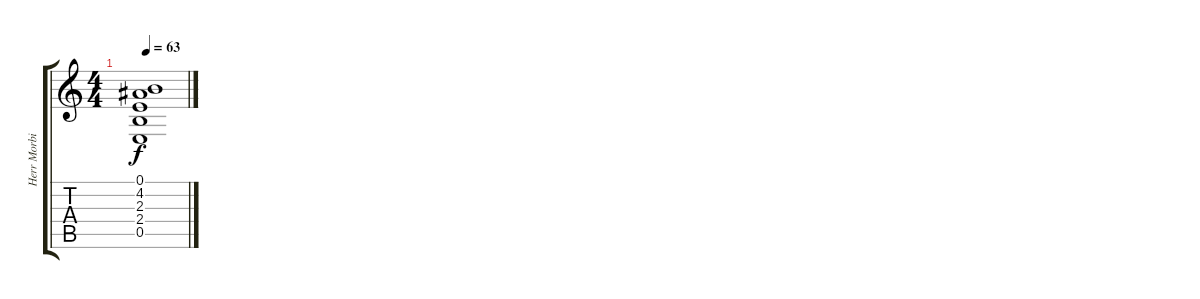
\track ("Herr Morbid" "Herr Morbi") {instrument distortionguitar}
\staff {score tabs}
\tuning (B3 Gb3 D3 A2 E2 B1) {hide}
\ts (4 4)
\tempo 63
\clef g2
\ks c
(0.1{t} 4.2{t} 2.3{t} 2.4{t} 0.5{t}).1{dy f}
